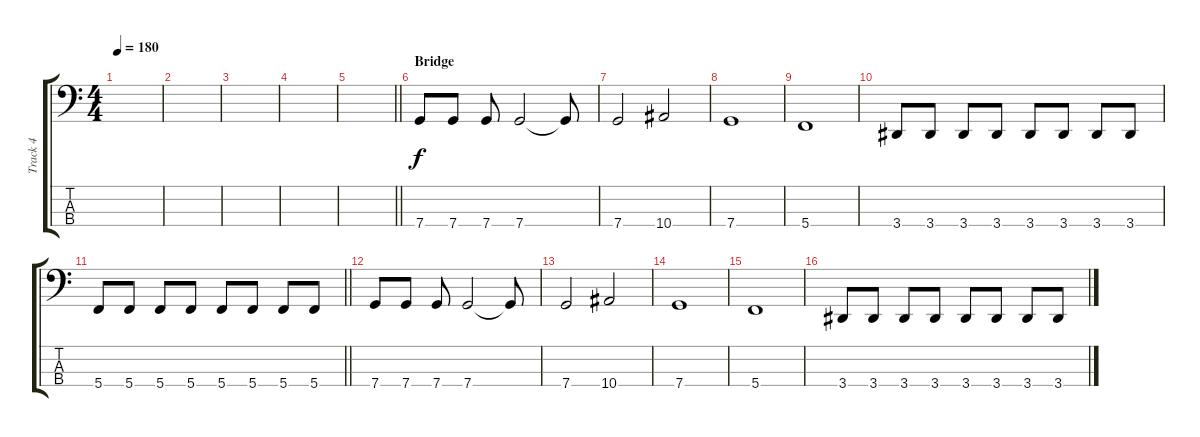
\track ("Track 4" "Track 4") {instrument electricbassfinger}
\staff {score tabs}
\tuning (F2 C2 G1 C1) {hide}
\ts (4 4)
\tempo 180
\clef f4
\ks c
|
|
|
|
\barLineRight lightlight
|
\section ("" "Bridge")
7.4.8 7.4.8 7.4.8 7.4.2 7.4{t}.8 |
7.4.2 10.4.2 |
7.4.1 |
5.4.1 |
3.4.8 3.4.8 3.4.8 3.4.8 3.4.8 3.4.8 3.4.8 3.4.8 |
\barLineRight lightlight
5.4.8 5.4.8 5.4.8 5.4.8 5.4.8 5.4.8 5.4.8 5.4.8 |
7.4.8 7.4.8 7.4.8 7.4.2 7.4{t}.8 |
7.4.2 10.4.2 |
7.4.1 |
5.4.1 |
3.4.8 3.4.8 3.4.8 3.4.8 3.4.8 3.4.8 3.4.8 3.4.8
